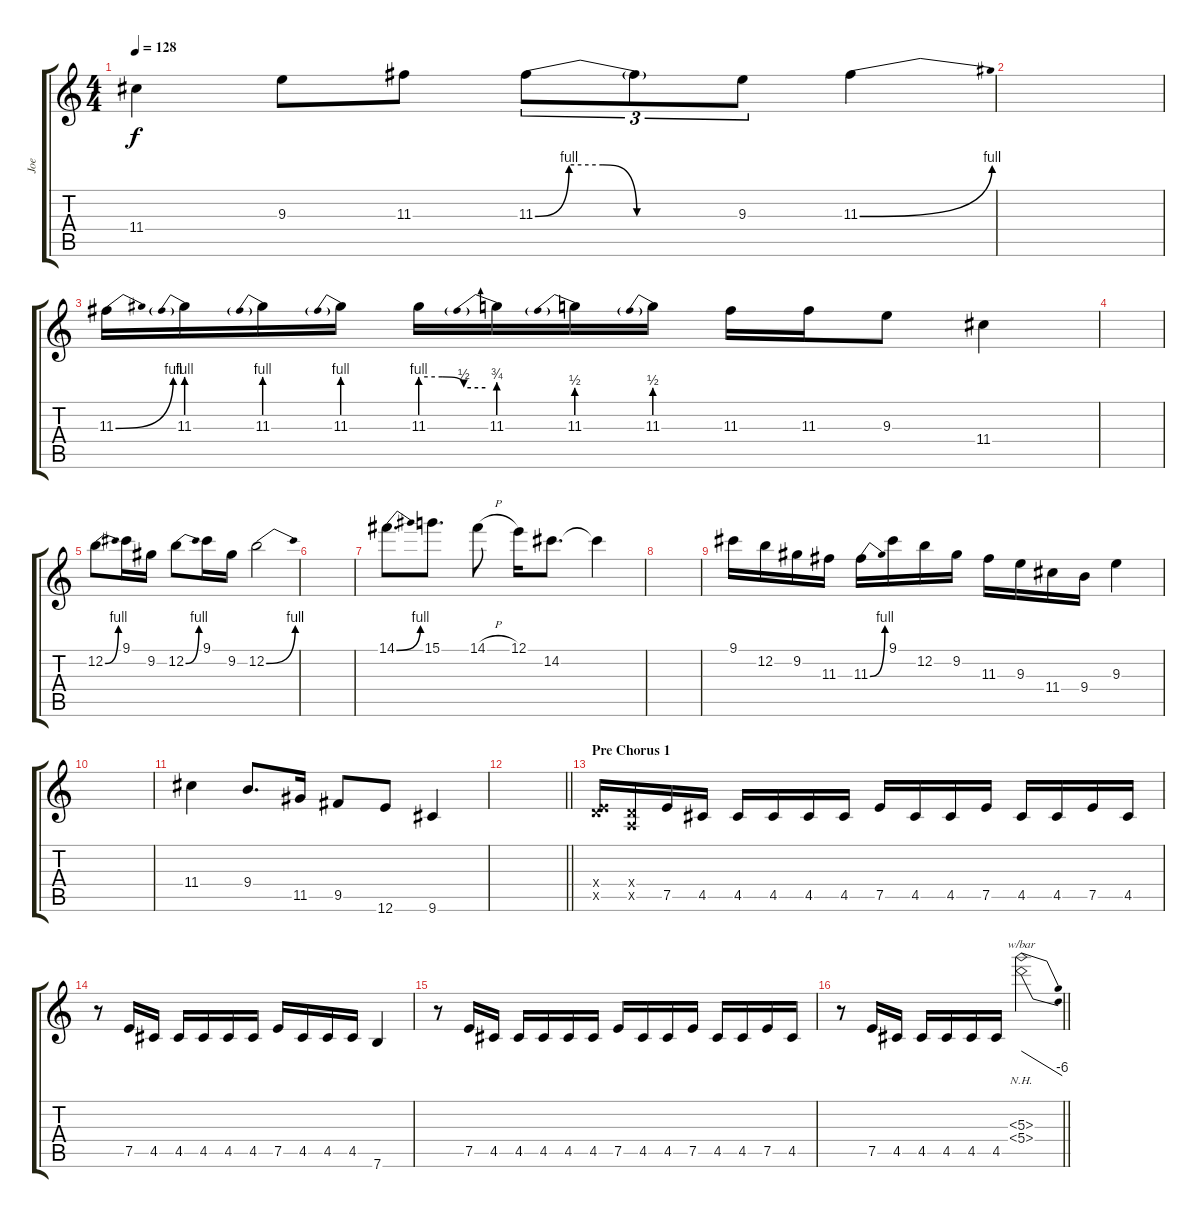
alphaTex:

\track ("Joe" "Joe") {instrument distortionguitar}
\staff {score tabs}
\tuning (E4 B3 G3 D3 A2 E2) {hide}
\ts (4 4)
\tempo 128
\clef g2
\ks c
11.4.4{dy f} 9.3.8 11.3.8 11.3{be (custom 0 0 10 4 20 4 30 0 60 0)}.8{tu (3 2)} 11.3{t}.8{tu (3 2)} 9.3.8{tu (3 2)} 11.3{be (bend 0 0 60 4)}.4 |
|
11.3{be (bend 0 0 60 4)}.16 11.3{be (prebend 0 4 60 4)}.16 11.3{be (prebend 0 4 60 4)}.16 11.3{be (prebend 0 4 60 4)}.16 11.3{be (custom 0 4 20 4 40 2 60 2)}.16 11.3{be (prebend 0 3 60 3)}.16 11.3{be (prebend 0 2 60 2)}.16 11.3{be (prebend 0 2 60 2)}.16 11.3.16 11.3.16 9.3.8 11.4.4 |
|
12.2{be (bend 0 0 60 4)}.8 9.1.16 9.2.16 12.2{be (bend 0 0 60 4)}.8 9.1.16 9.2.16 12.2{be (bend 0 0 60 4)}.2 |
|
14.1{be (bend 0 0 60 4)}.8{d} 15.1.8{d} 14.1{h}.8 12.1.16 14.2.8{d} 14.2{t}.4 |
|
9.1.16 12.2.16 9.2.16 11.3.16 11.3{be (bend 0 0 60 4)}.16 9.1.16 12.2.16 9.2.16 11.3.16 9.3.16 11.4.16 9.4.16 9.3.4 |
|
11.4.4 9.4.8{d} 11.5.16 9.5.8 12.6.8 9.6.4 |
\barLineRight lightlight
|
\section ("" "Pre Chorus 1")
(0.4{x} 7.5{x}).16 (0.4{x} 0.5{x}).16 7.5.16 4.5.16 4.5.16 4.5.16 4.5.16 4.5.16 7.5.16 4.5.16 4.5.16 7.5.16 4.5.16 4.5.16 7.5.16 4.5.16 |
r.8 7.5.16 4.5.16 4.5.16 4.5.16 4.5.16 4.5.16 7.5.16 4.5.16 4.5.16 4.5.16 7.6.4 |
r.8 7.5.16 4.5.16 4.5.16 4.5.16 4.5.16 4.5.16 7.5.16 4.5.16 4.5.16 7.5.16 4.5.16 4.5.16 7.5.16 4.5.16 |
\barLineRight lightlight
r.8 7.5.16 4.5.16 4.5.16 4.5.16 4.5.16 4.5.16 (5.3{nh} 5.4{nh}).2{tbe (dive default 0 0 60 -24)}
